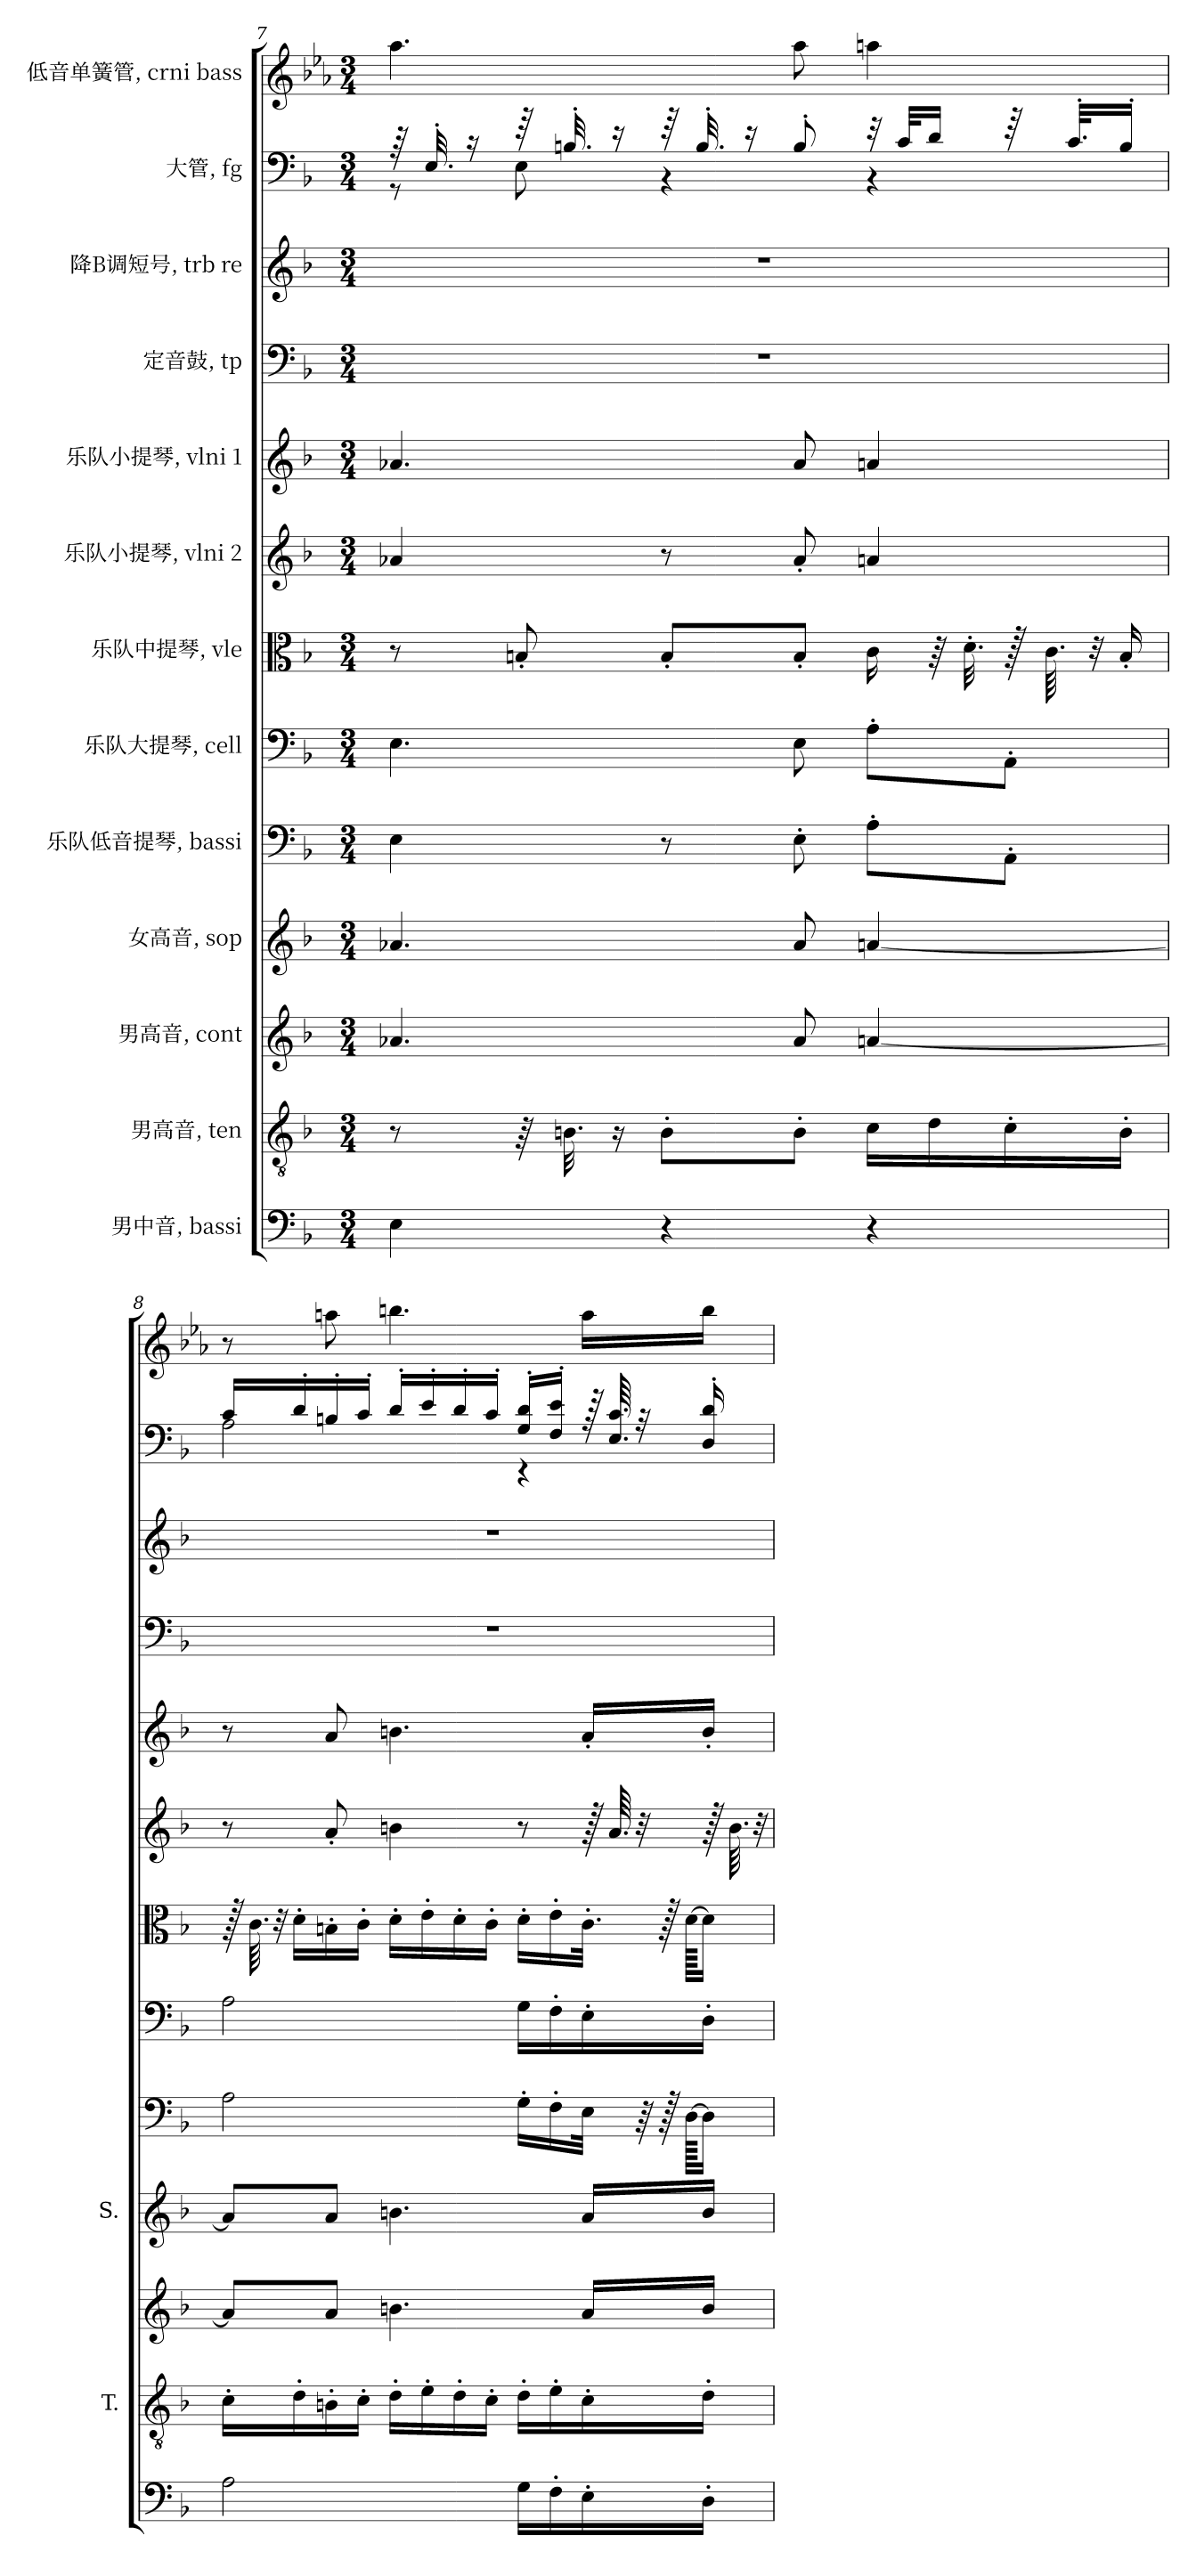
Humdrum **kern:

**kern	**kern	**kern	**kern	**kern	**kern	**kern	**kern	**kern	**kern	**kern	**kern	**kern
*part13	*part12	*part11	*part10	*part9	*part8	*part7	*part6	*part5	*part4	*part3	*part2	*part1
*staff13	*staff12	*staff11	*staff10	*staff9	*staff8	*staff7	*staff6	*staff5	*staff4	*staff3	*staff2	*staff1
*I"男中音, bassi	*I"男高音, ten	*I"男高音, cont	*I"女高音, sop	*I"乐队低音提琴, bassi	*I"乐队大提琴, cell	*I"乐队中提琴, vle	*I"乐队小提琴, vlni 2	*I"乐队小提琴, vlni 1	*I"定音鼓, tp	*I"降B调短号, trb re	*I"大管, fg	*I"低音单簧管, crni bass
*	*I'T.	*	*I'S.	*	*	*	*	*	*	*	*	*
!!LO:PB:g=z
*clefF4	*clefGv2	*clefG2	*clefG2	*clefF4	*clefF4	*clefC3	*clefG2	*clefG2	*clefF4	*clefG2	*clefF4	*clefG2
*	*	*	*	*ITrd7c12	*	*	*	*	*	*ITrd1c2	*	*ITrd8c14
*k[b-]	*k[b-]	*k[b-]	*k[b-]	*k[b-]	*k[b-]	*k[b-]	*k[b-]	*k[b-]	*k[b-]	*k[b-e-a-]	*k[b-]	*k[b-e-a-]
*M3/4	*M3/4	*M3/4	*M3/4	*M3/4	*M3/4	*M3/4	*M3/4	*M3/4	*M3/4	*M3/4	*M3/4	*M3/4
=7	=7	=7	=7	=7	=7	=7	=7	=7	=7	=7	=7	=7
*	*	*	*	*	*	*	*	*	*	*	*^	*
4E\	8r	4.a-X/	4.a-X/	4EE\	4.E\	8r	4a-X/	4.a-X/	2.r	2.r	64r	8r	4.a-\
.	.	.	.	.	.	.	.	.	.	.	32.E'/	.	.
.	.	.	.	.	.	.	.	.	.	.	16r	.	.
.	64r	.	.	.	.	8Bn'/	.	.	.	.	64r	8E\	.
.	32.Bn\	.	.	.	.	.	.	.	.	.	32.Bn'/	.	.
.	16r	.	.	.	.	.	.	.	.	.	16r	.	.
4r	8B'\L	.	.	8r	.	8B'/L	8r	.	.	.	64r	4r	.
.	.	.	.	.	.	.	.	.	.	.	32.B'/	.	.
.	.	.	.	.	.	.	.	.	.	.	16r	.	.
.	8B'\J	8a-/	8a-/	8EE'\	8E\	8B'/J	8a-'/	8a-/	.	.	8B'/	.	8a-\
4r	16c\LL	[4an/	[4an/	8AA'\L	8A'\L	16c\	4an/	4an/	.	.	32r	4r	4an\
.	.	.	.	.	.	.	.	.	.	.	32c/KLL	.	.
.	16d\	.	.	.	.	64r	.	.	.	.	16d/JJ	.	.
.	.	.	.	.	.	32.d'\	.	.	.	.	.	.	.
.	16c'\	.	.	8AAA'\J	8AA'\J	128r	.	.	.	.	64r	.	.
.	.	.	.	.	.	64.c\	.	.	.	.	.	.	.
.	.	.	.	.	.	.	.	.	.	.	32.c'/KLL	.	.
.	.	.	.	.	.	32r	.	.	.	.	.	.	.
.	16B'\JJ	.	.	.	.	16B'/	.	.	.	.	16B'/JJ	.	.
!!LO:PB:g=z
=8	=8	=8	=8	=8	=8	=8	=8	=8	=8	=8	=8	=8	=8
2A\	16c'\LL	8a/L]	8a/L]	2AA\	2A\	128r	8r	8r	2.r	2.r	16c/LL	2A\	8r
.	.	.	.	.	.	64.c\	.	.	.	.	.	.	.
.	.	.	.	.	.	32r	.	.	.	.	.	.	.
.	16d'\	.	.	.	.	16d'\LL	.	.	.	.	16d'/	.	.
.	16Bn'\	8a/J	8a/J	.	.	16Bn'\	8a'/	8a/	.	.	16Bn'/	.	8an\
.	16c'\JJ	.	.	.	.	16c'\JJ	.	.	.	.	16c'/JJ	.	.
.	16d'\LL	4.bn\	4.bn\	.	.	16d'\LL	4bn\	4.bn\	.	.	16d'/LL	.	4.bn\
.	16e'\	.	.	.	.	16e'\	.	.	.	.	16e'/	.	.
.	16d'\	.	.	.	.	16d'\	.	.	.	.	16d'/	.	.
.	16c'\JJ	.	.	.	.	16c'\JJ	.	.	.	.	16c'/JJ	.	.
16G\LL	16d'\LL	.	.	16GG'\LL	16G\LL	16d'\LL	8r	.	.	.	16G/' 16d/'LL	4r	.
16F'\	16e'\	.	.	16FF'\	16F'\	16e'\	.	.	.	.	16F/' 16e/'JJ	.	.
16E'\	16c'\	16a/LL	16a/LL	32EE\JJk	16E'\	32.c'\JJk	128r	16a'/LL	.	.	128r	.	16a\LL
.	.	.	.	.	.	.	64.a/	.	.	.	64.E/ 64.c/	.	.
.	.	.	.	64r	.	.	32r	.	.	.	32r	.	.
.	.	.	.	128r	.	128r	.	.	.	.	.	.	.
.	.	.	.	[128DD\KKKLL	.	[128d\KKKLL	.	.	.	.	.	.	.
16D'\JJ	16d'\JJ	16b/JJ	16b/JJ	16DD\JJ]	16D'\JJ	16d\JJ]	128r	16b'/JJ	.	.	16D/' 16d/'	.	16b\JJ
.	.	.	.	.	.	.	64.b\	.	.	.	.	.	.
.	.	.	.	.	.	.	32r	.	.	.	.	.	.
*	*	*	*	*	*	*	*	*	*	*	*v	*v	*
=	=	=	=	=	=	=	=	=	=	=	=	=
*-	*-	*-	*-	*-	*-	*-	*-	*-	*-	*-	*-	*-
